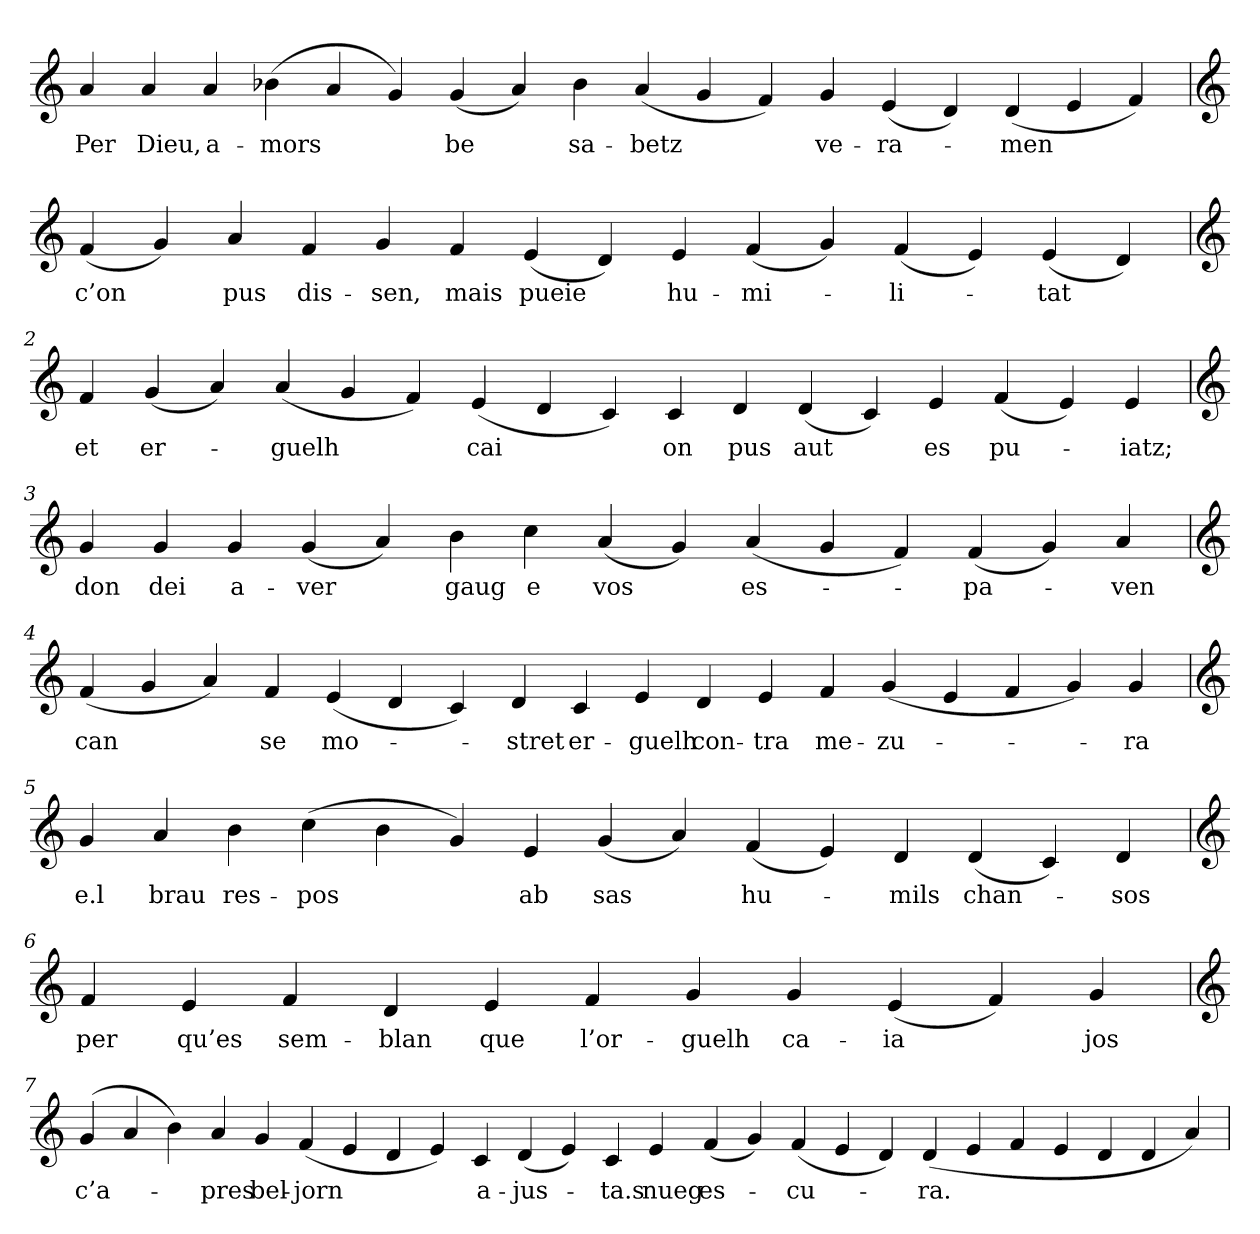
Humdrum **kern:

**kern	**text
*part1	*part1
*staff1	*staff1
*clefG2	*
=	=
4a	Per
4a	Dieu,
4a	a-
(4b-X	-mors
4a	.
4g)	.
(4g	be
4a)	.
4b-	sa-
(4a	-betz
4g	.
4f)	.
4g	ve-
(4e	-ra-
4d)	.
(4d	-men
4e	.
4f)	.
=1	=1
*clefG2	*
(4f	c’on
4g)	.
4a	pus
4f	dis-
4g	-sen,
4f	mais
(4e	pueie
4d)	.
4e	hu-
(4f	-mi-
4g)	.
(4f	-li-
4e)	.
(4e	-tat
4d)	.
=2	=2
*clefG2	*
4f	et
(4g	er-
4a)	.
(4a	-guelh
4g	.
4f)	.
(4e	cai
4d	.
4c)	.
4c	on
4d	pus
(4d	aut
4c)	.
4e	es
(4f	pu-
4e)	.
4e	-iatz;
=3	=3
*clefG2	*
4g	don
4g	dei
4g	a-
(4g	-ver
4a)	.
4b	gaug
4cc	e
(4a	vos
4g)	.
(4a	es-
4g	.
4f)	.
(4f	-pa-
4g)	.
4a	-ven
=4	=4
*clefG2	*
(4f	can
4g	.
4a)	.
4f	se
(4e	mo-
4d	.
4c)	.
4d	-stret
4c	er-
4e	-guelh
4d	con-
4e	-tra
4f	me-
(4g	-zu-
4e	.
4f	.
4g)	.
4g	-ra
=5	=5
*clefG2	*
4g	e.l
4a	brau
4b	res-
(4cc	-pos
4b	.
4g)	.
4e	ab
(4g	sas
4a)	.
(4f	hu-
4e)	.
4d	-mils
(4d	chan-
4c)	.
4d	-sos
=6	=6
*clefG2	*
4f	per
4e	qu’es
4f	sem-
4d	-blan
4e	que
4f	l’or-
4g	-guelh
4g	ca-
(4e	-ia
4f)	.
4g	jos
=7	=7
*clefG2	*
(4g	c’a-
4a	.
4b)	.
4a	-pres
4g	bel-
(4f	-jorn
4e	.
4d	.
4e)	.
4c	a-
(4d	-jus-
4e)	.
4c	-ta.s
4e	nueg
(4f	es-
4g)	.
(4f	-cu-
4e	.
4d)	.
(4d	-ra.
4e	.
4f	.
4e	.
4d	.
4d	.
4a)	.
=	=
*-	*-
